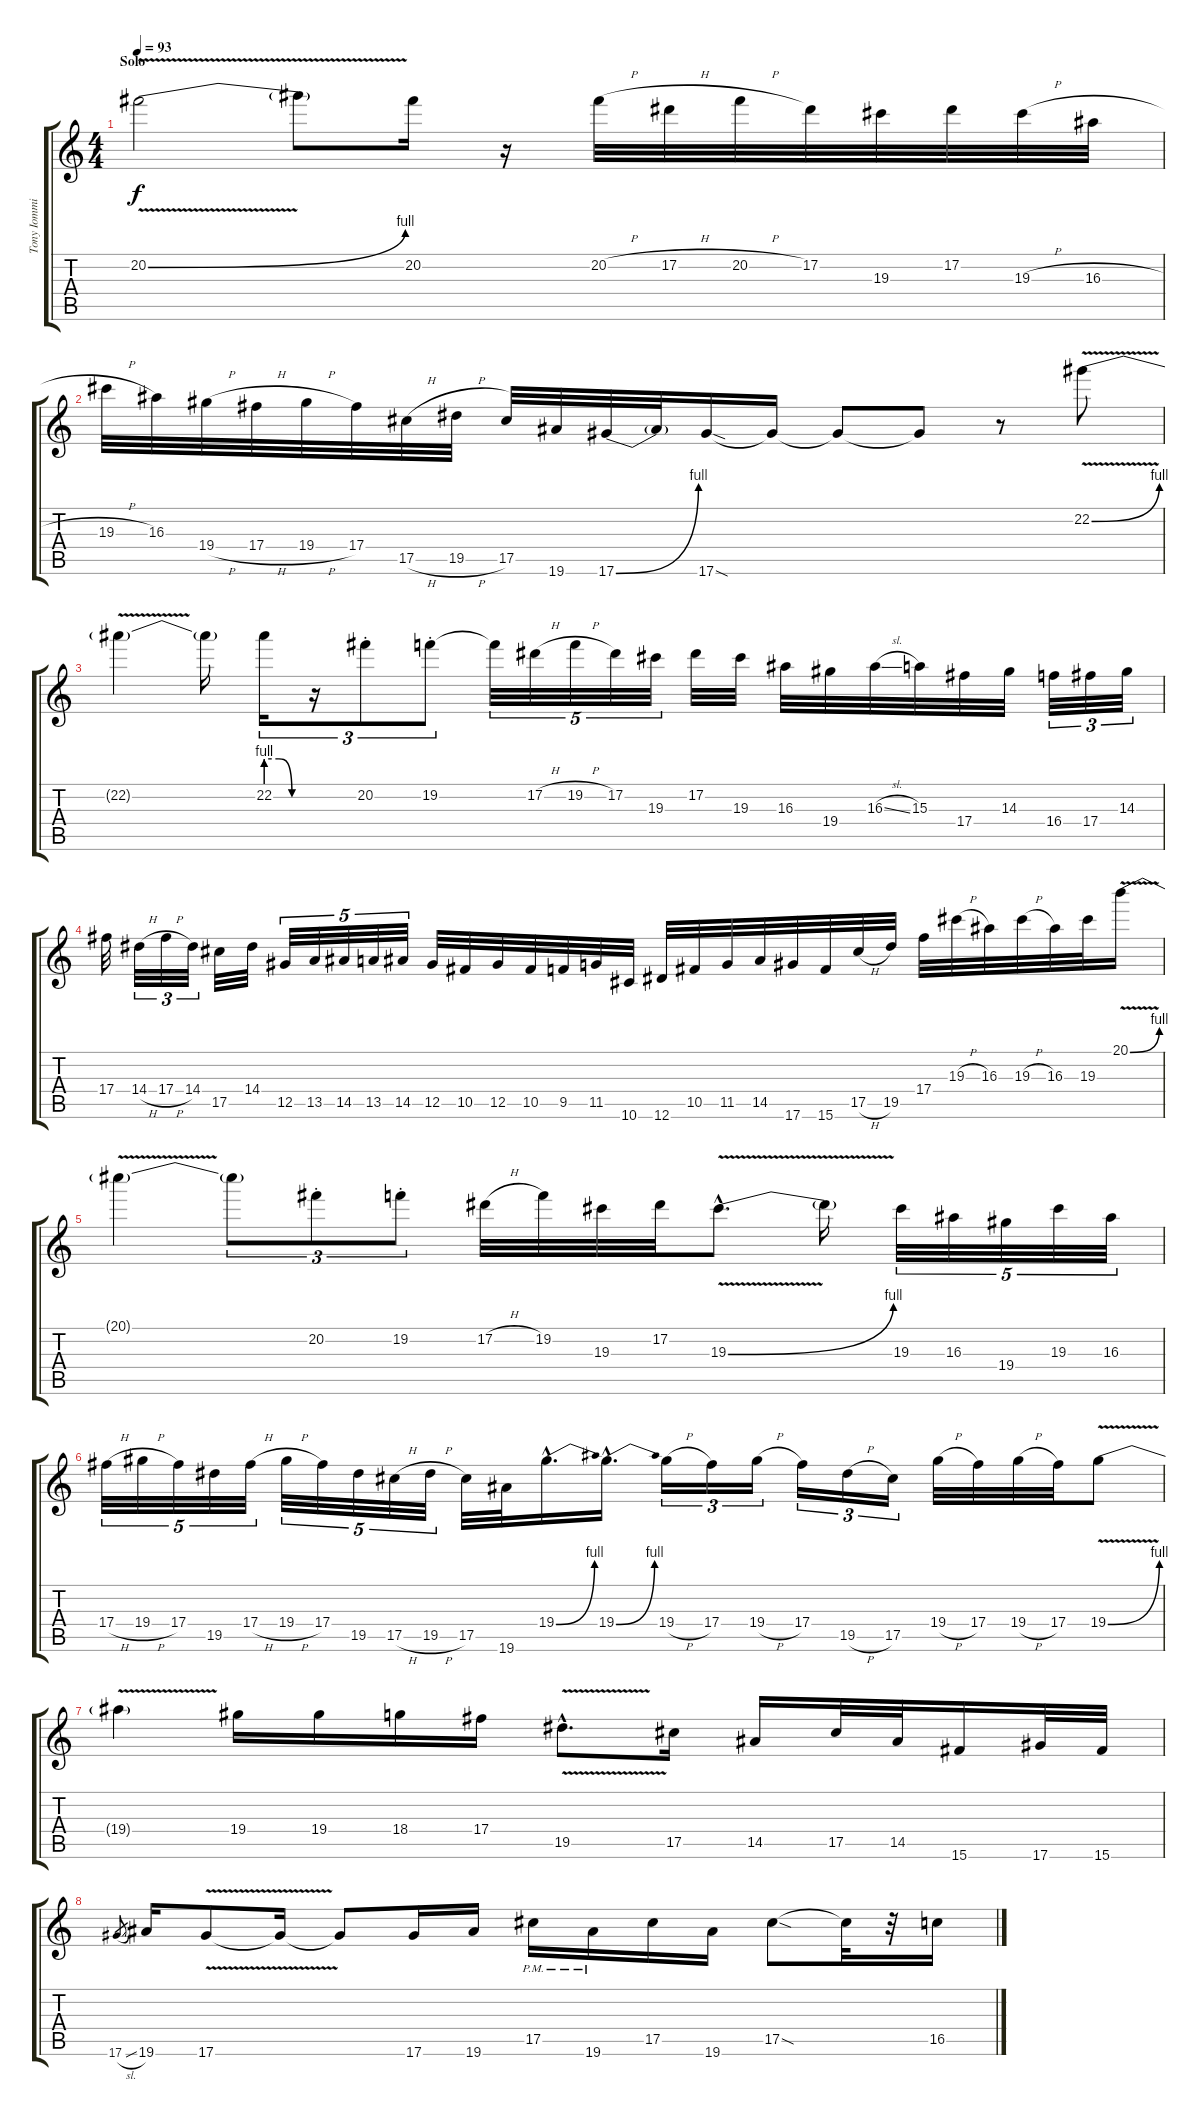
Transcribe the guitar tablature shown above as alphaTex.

\track ("Tony Iommi" "Tony Iommi") {instrument distortionguitar}
\staff {score tabs}
\tuning (Eb4 Bb3 Gb3 Db3 Ab2 Eb2) {hide}
\ts (4 4)
\section ("" "Solo")
\tempo 93
\clef g2
\ks c
20.2{be (bend 0 0 60 4) v}.2{dy f volume 14} 20.2{t}.8 20.2.16 r.16 20.2{h}.32 17.2{h}.32 20.2{h}.32 17.2.32 19.3.32 17.2.32 19.3{h}.32 16.3{h}.32 |
19.3{h}.32 16.3.32 19.4{h}.32 17.4{h}.32 19.4{h}.32 17.4.32 17.5{h}.32 19.5{h}.32 17.5.32 19.6.32 17.6{be (bend 0 0 60 4)}.32 17.6{t}.32 17.6{sod}.16 17.6{t}.16 17.6{t}.8 17.6{t}.8 r.8 22.2{be (bend 0 0 60 4) v}.8 |
22.2{t}.4 22.2{t}.16 22.2{be (custom 0 4 20 4 40 0 60 0)}.16{tu (3 2)} r.16{tu (3 2)} 20.2{st}.8{tu (3 2)} 19.2{st}.8{tu (3 2)} 19.2{t}.32{tu (5 4)} 17.2{h}.32{tu (5 4)} 19.2{h}.32{tu (5 4)} 17.2.32{tu (5 4)} 19.3.32{tu (5 4)} 17.2.32 19.3.32 16.3.32 19.4.32 16.3{sl}.32 15.3.32 17.4.32 14.3.32 16.4.32{tu (3 2)} 17.4.32{tu (3 2)} 14.3.32{tu (3 2)} |
17.4.32 14.4{h}.32{tu (3 2)} 17.4{h}.32{tu (3 2)} 14.4.32{tu (3 2)} 17.5.32 14.4.32 12.5.32{tu (5 4)} 13.5.32{tu (5 4)} 14.5.32{tu (5 4)} 13.5.32{tu (5 4)} 14.5.32{tu (5 4)} 12.5.32 10.5.32 12.5.32 10.5.32 9.5.32 11.5.32 10.6.32 12.6.32 10.5.32 11.5.32 14.5.32 17.6.32 15.6.32 17.5{h}.32 19.5.32 17.4.32 19.3{h}.32 16.3.32 19.3{h}.32 16.3.32 19.3.32 20.1{be (bend 0 0 60 4) v}.16 |
20.1{t}.4 20.1{t}.8{tu (3 2)} 20.2{st}.8{tu (3 2)} 19.2{st}.8{tu (3 2)} 17.2{h}.32 19.2.32 19.3.32 17.2.32 19.3{be (bend 0 0 60 4) v hac}.8{d} 19.3{t}.16 19.3.32{tu (5 4)} 16.3.32{tu (5 4)} 19.4.32{tu (5 4)} 19.3.32{tu (5 4)} 16.3.32{tu (5 4)} |
17.4{h}.32{tu (5 4)} 19.4{h}.32{tu (5 4)} 17.4.32{tu (5 4)} 19.5.32{tu (5 4)} 17.4{h}.32{tu (5 4)} 19.4{h}.32{tu (5 4)} 17.4.32{tu (5 4)} 19.5.32{tu (5 4)} 17.5{h}.32{tu (5 4)} 19.5{h}.32{tu (5 4)} 17.5.32 19.6.32 19.4{be (bend 0 0 60 4) hac}.16{d} 19.4{be (bend 0 0 60 4) hac}.16{d} 19.4{h}.16{tu (3 2)} 17.4.16{tu (3 2)} 19.4{h}.16{tu (3 2)} 17.4.16{tu (3 2)} 19.5{h}.16{tu (3 2)} 17.5.16{tu (3 2)} 19.4{h}.32 17.4.32 19.4{h}.32 17.4.32 19.4{be (bend 0 0 60 4) v}.8 |
19.4{t}.4 19.4.16 19.4.16 18.4.16 17.4.16 19.5{v hac}.8{d} 17.5.16 14.5.16 17.5.32 14.5.32 15.6.16 17.6.32 15.6.32 |
17.6{sl}.8{gr} 19.6.16 17.6{v}.8 17.6{t}.16 17.6{t}.8 17.6.16 19.6.16 17.5{pm}.16 19.6{pm}.16 17.5.16 19.6.16 17.5{sod}.8 17.5{t}.32 r.32 16.5.16
